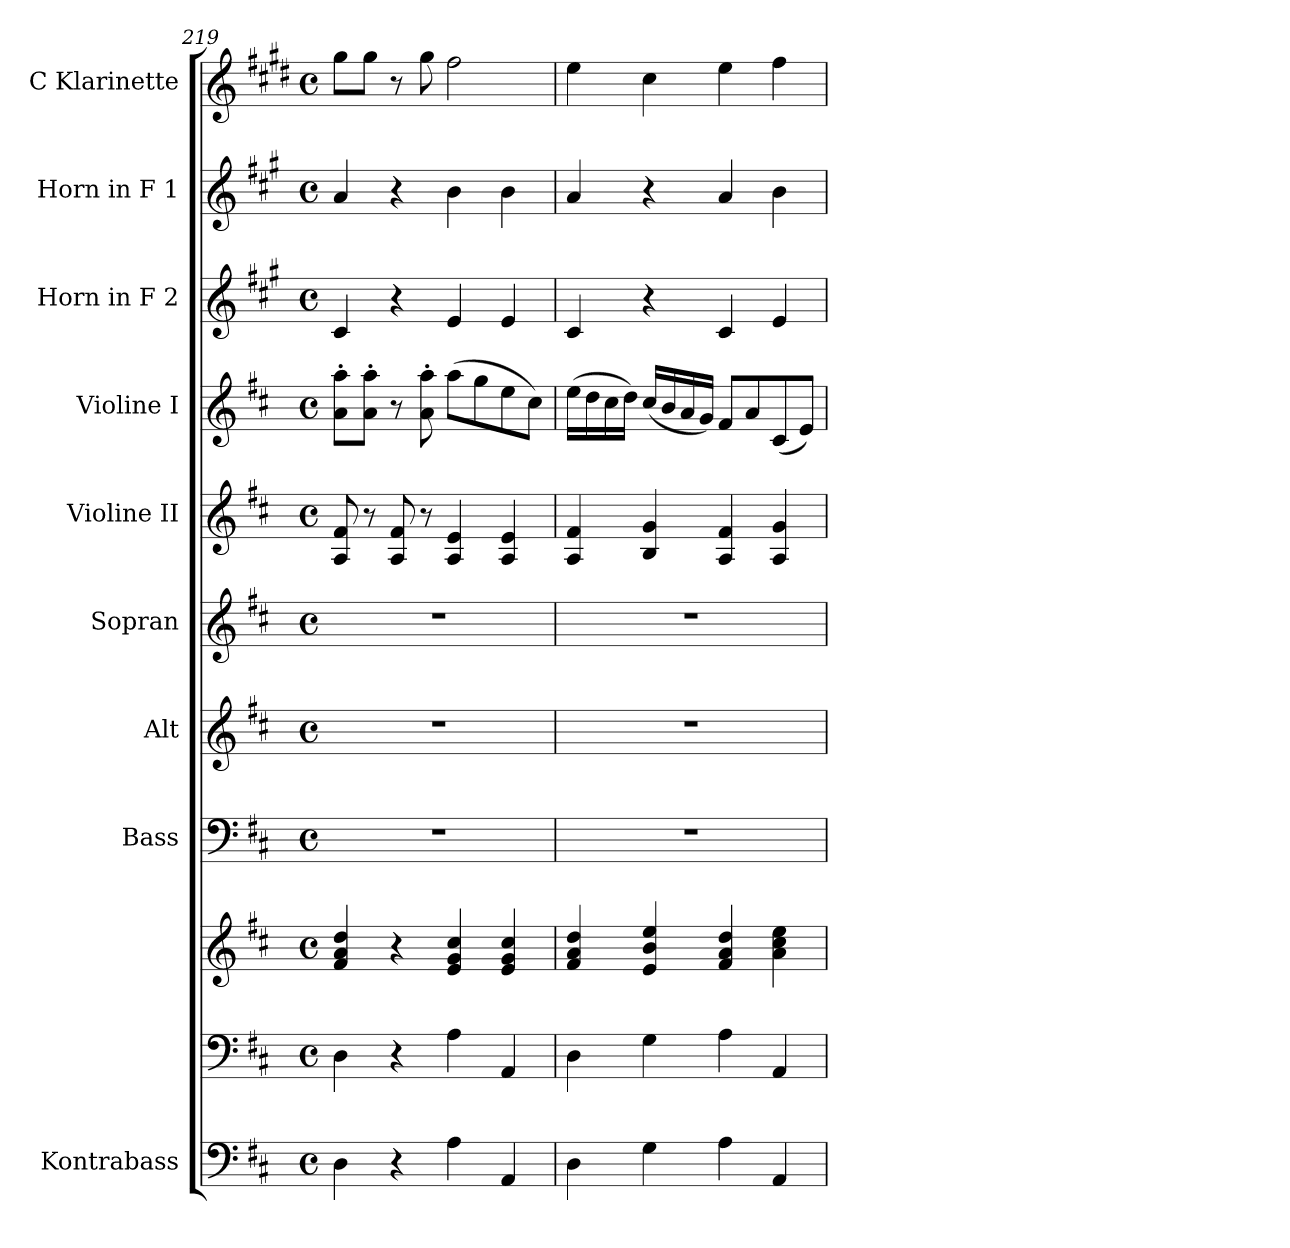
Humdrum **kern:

**kern	**kern	**kern	**kern	**kern	**kern	**kern	**kern	**kern	**kern	**kern
*part10	*part9	*part9	*part8	*part7	*part6	*part5	*part4	*part3	*part2	*part1
*staff11	*staff10	*staff9	*staff8	*staff7	*staff6	*staff5	*staff4	*staff3	*staff2	*staff1
*I"Kontrabass	*	*	*I"Bass	*I"Alt	*I"Sopran	*I"Violine II	*I"Violine I	*I"Horn in F 2	*I"Horn in F 1	*I"C Klarinette
*I'Kb.	*	*	*I'B.	*I'A.	*I'S.	*I'Vl. II	*I'Vl. I	*	*	*I'Kl.
*clefF4	*clefF4	*clefG2	*clefF4	*clefG2	*clefG2	*clefG2	*clefG2	*clefG2	*clefG2	*clefG2
*ITrd7c12	*	*	*	*	*	*	*	*ITrd4c7	*ITrd4c7	*ITrd1c2
*k[f#c#]	*k[f#c#]	*k[f#c#]	*k[f#c#]	*k[f#c#]	*k[f#c#]	*k[f#c#]	*k[f#c#]	*k[f#c#]	*k[f#c#]	*k[f#c#]
*D:	*D:	*D:	*D:	*D:	*D:	*D:	*D:	*D:	*D:	*D:
*M4/4	*M4/4	*M4/4	*M4/4	*M4/4	*M4/4	*M4/4	*M4/4	*M4/4	*M4/4	*M4/4
*met(c)	*met(c)	*met(c)	*met(c)	*met(c)	*met(c)	*met(c)	*met(c)	*met(c)	*met(c)	*met(c)
=219	=219	=219	=219	=219	=219	=219	=219	=219	=219	=219
4DD\	4D\	4f#/ 4a/ 4dd/	1r	1r	1r	8A/ 8f#/	8a\'> 8aa\'>L	4F#/	4d/	8ff#\L
.	.	.	.	.	.	8r	8a\'> 8aa\'>J	.	.	8ff#\J
4r	4r	4r	.	.	.	8A/ 8f#/	8r	4r	4r	8r
.	.	.	.	.	.	8r	8a\'> 8aa\'>	.	.	8ff#\
4AA\	4A\	4e/ 4g/ 4cc#/	.	.	.	4A/ 4e/	(>8aa\L	4A/	4e\	2ee\
.	.	.	.	.	.	.	8gg\	.	.	.
4AAA/	4AA/	4e/ 4g/ 4cc#/	.	.	.	4A/ 4e/	8ee\	4A/	4e\	.
.	.	.	.	.	.	.	8cc#\J)	.	.	.
=220	=220	=220	=220	=220	=220	=220	=220	=220	=220	=220
4DD\	4D\	4f#/ 4a/ 4dd/	1r	1r	1r	4A/ 4f#/	(>16ee\LL	4F#/	4d/	4dd\
.	.	.	.	.	.	.	16dd\	.	.	.
.	.	.	.	.	.	.	16cc#\	.	.	.
.	.	.	.	.	.	.	16dd\JJ)	.	.	.
4GG\	4G\	4e/ 4b/ 4ee/	.	.	.	4B/ 4g/	(<16cc#/LL	4r	4r	4b\
.	.	.	.	.	.	.	16b/	.	.	.
.	.	.	.	.	.	.	16a/	.	.	.
.	.	.	.	.	.	.	16g/JJ)	.	.	.
4AA\	4A\	4f#/ 4a/ 4dd/	.	.	.	4A/ 4f#/	8f#/L	4F#/	4d/	4dd\
.	.	.	.	.	.	.	8a/	.	.	.
4AAA/	4AA/	4a\ 4cc#\ 4ee\	.	.	.	4A/ 4g/	(<8c#/	4A/	4e\	4ee\
.	.	.	.	.	.	.	8e/J)	.	.	.
=	=	=	=	=	=	=	=	=	=	=
*-	*-	*-	*-	*-	*-	*-	*-	*-	*-	*-
